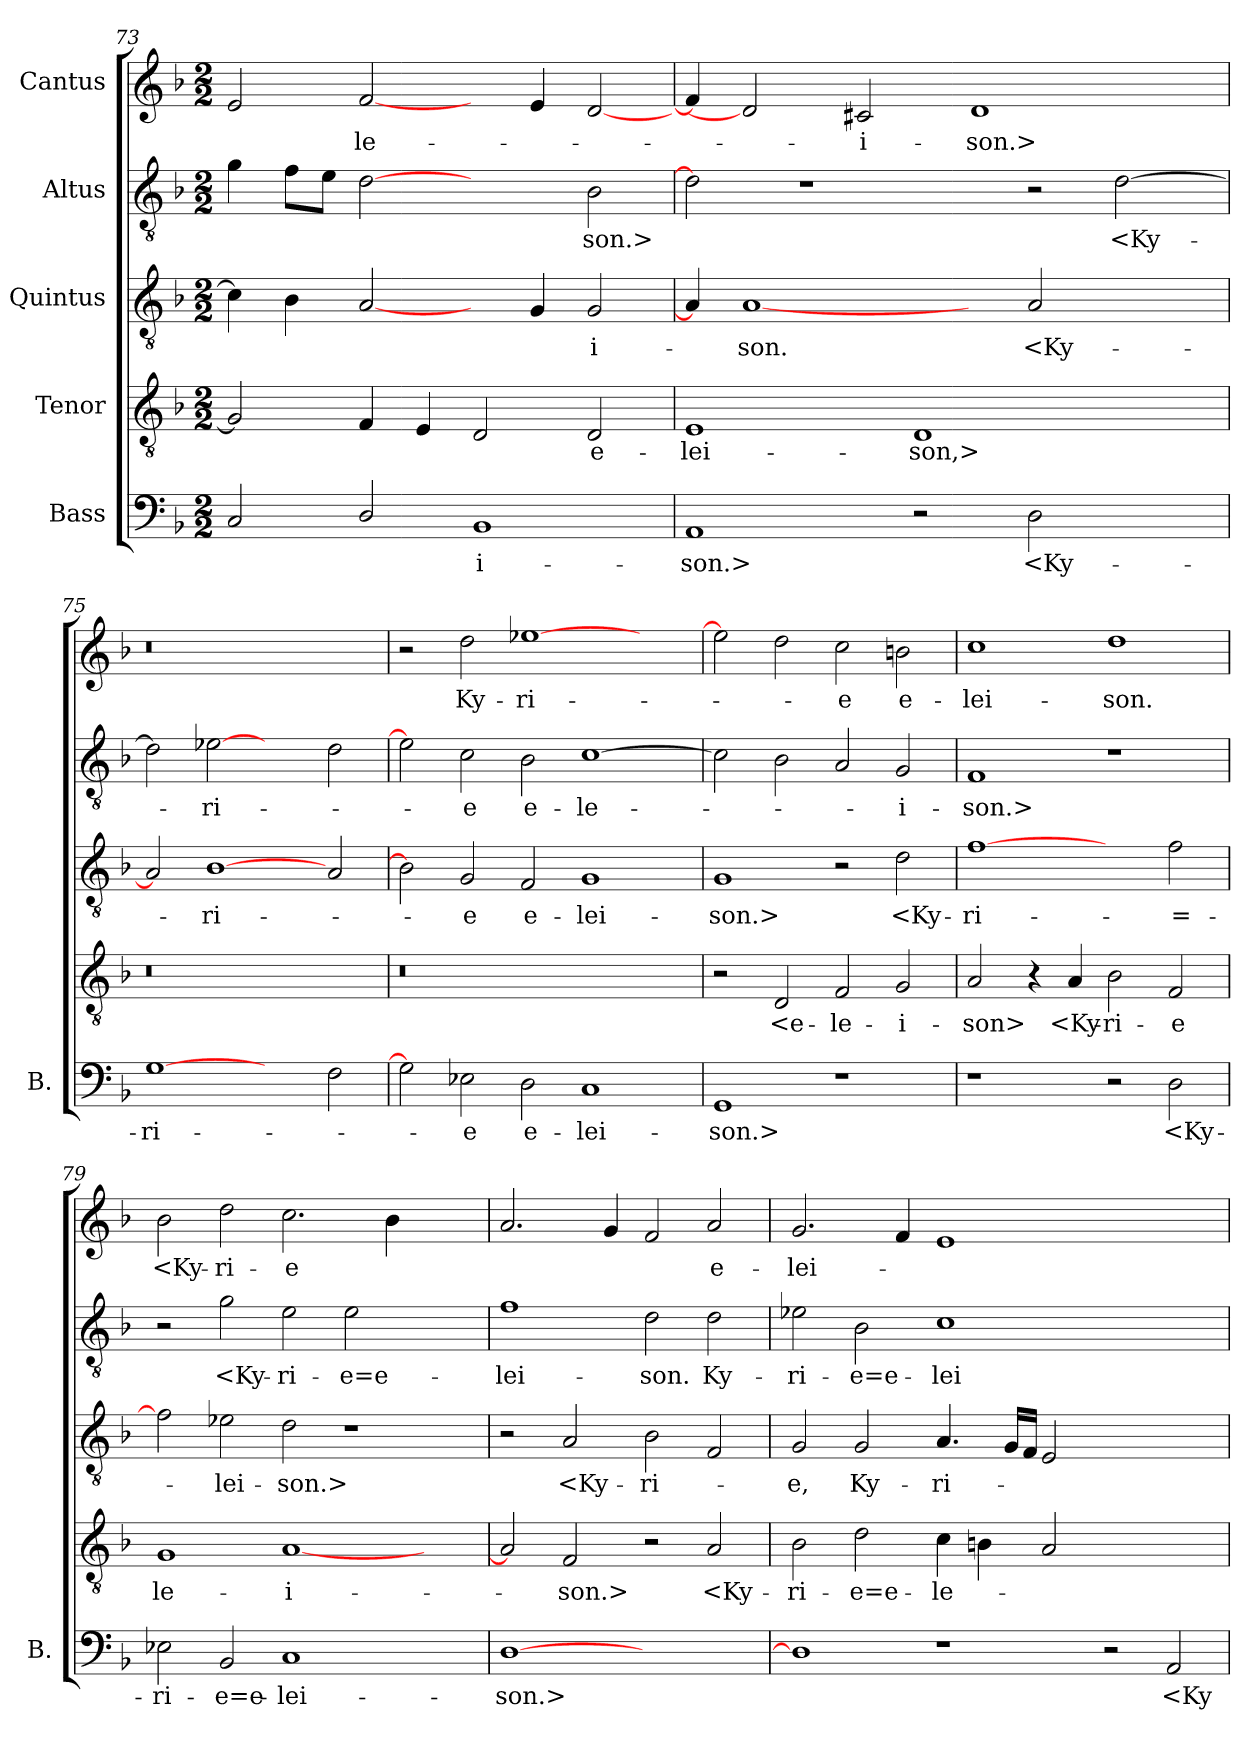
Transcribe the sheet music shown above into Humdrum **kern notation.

**kern	**text	**kern	**text	**kern	**text	**kern	**text	**kern	**text
*part5	*part5	*part4	*part4	*part3	*part3	*part2	*part2	*part1	*part1
*staff5	*staff5	*staff4	*staff4	*staff3	*staff3	*staff2	*staff2	*staff1	*staff1
*I"Bass	*	*I"Tenor	*	*I"Quintus	*	*I"Altus	*	*I"Cantus	*
*I'B.	*	*	*	*	*	*	*	*	*
*clefF4	*	*clefGv2	*	*clefGv2	*	*clefGv2	*	*clefG2	*
*	*	*ITrd7c12	*	*ITrd7c12	*	*ITrd7c12	*	*	*
*k[b-]	*	*k[b-]	*	*k[b-]	*	*k[b-]	*	*k[b-]	*
*F:	*	*F:	*	*F:	*	*F:	*	*F:	*
*M2/2	*	*M2/2	*	*M2/2	*	*M2/2	*	*M2/2	*
=73	=73	=73	=73	=73	=73	=73	=73	=73	=73
2C/	.	2GG/]	.	4C\]	.	4G\	.	2e/	.
.	.	.	.	4BB-\	.	8F\L	.	.	.
.	.	.	.	.	.	8E\J	.	.	.
2D/	.	4FF/	.	[2AA/	.	[2D\	.	[2f/	-le-
.	.	4EE/	.	.	.	.	.	.	.
1BB-/	-i-	2DD/	.	4ryy	.	2ryy	.	4ryy	.
.	.	.	.	4GG/	.	.	.	4e/	.
.	.	2DD/	e-	2GG/	-i-	2BB-\	-son.>	[2d/	.
=74	=74	=74	=74	=74	=74	=74	=74	=74	=74
1AA/	-son.>	1EE/	-lei-	4AA/]	.	2D\]	.	4f/]	.
.	.	.	.	[1AA/	-son.	.	.	2d/]	.
.	.	.	.	.	.	1r	.	.	.
.	.	.	.	.	.	.	.	2c#/	-i-
2r	.	1DD/	-son,>	.	.	.	.	.	.
.	.	.	.	4ryy	.	.	.	1d/	-son.>
2D\	<Ky-	.	.	2AA/	<Ky-	2r	.	.	.
2ryy	.	2ryy	.	2ryy	.	[2D\	<Ky-	.	.
.	.	.	.	.	.	.	.	4ryy	.
=75	=75	=75	=75	=75	=75	=75	=75	=75	=75
!	!	!LO:N:vis=0	!	!	!	!	!	!LO:N:vis=0	!
[1G\	-ri-	1r	.	2AA/]	.	2D\]	.	1r	.
.	.	.	.	[1BB-\	-ri-	[2E-X\	-ri-	.	.
2ryy	.	1ryy	.	.	.	2ryy	.	1ryy	.
2F\	.	.	.	2AA/	.	2D\	.	.	.
=76	=76	=76	=76	=76	=76	=76	=76	=76	=76
!	!	!LO:N:vis=0	!	!	!	!	!	!	!
2G\]	.	1r	.	2BB-\]	.	2E-\]	.	2r	.
2E-X\	-e	.	.	2GG/	-e	2C\	-e	2dd\	Ky-
2D\	e-	1ryy	.	2FF/	e-	2BB-\	e-	[1ee-\	-ri-
1C/	-lei-	.	.	1GG/	-lei-	[1C\	-le-	.	.
.	.	2ryy	.	.	.	.	.	2ryy	.
=77	=77	=77	=77	=77	=77	=77	=77	=77	=77
1GG/	-son.>	2r	.	1GG/	-son.>	2C\]	.	2ee-\]	.
.	.	2DD/	<e-	.	.	2BB-\	.	2dd\	.
1r	.	2FF/	-le-	2r	.	2AA/	.	2cc\	-e
.	.	2GG/	-i-	2D\	<Ky-	2GG/	-i-	2bn\	e-
=78	=78	=78	=78	=78	=78	=78	=78	=78	=78
1r	.	2AA/	-son>	[1F\	-ri-	1FF/	-son.>	1cc\	-lei-
.	.	4r	.	.	.	.	.	.	.
.	.	4AA/	<Ky-	.	.	.	.	.	.
2r	.	2BB-\	-ri-	2ryy	.	1r	.	1dd\	-son.
2D\	<Ky-	2FF/	-e	2F\	-=-	.	.	.	.
=79	=79	=79	=79	=79	=79	=79	=79	=79	=79
2E-\	-ri-	1GG/	le-	2F\]	.	2r	.	2b-\	<Ky-
2BB-/	-e=e-	.	.	2E-X\	lei-	2G\	<Ky-	2dd\	-ri-
1C/	-lei-	[1AA/	-i-	2D\	-son.>	2E\	-ri-	2.cc\	-e
.	.	.	.	1r	.	2E\	-e=e-	.	.
.	.	.	.	.	.	.	.	4b-\	.
2ryy	.	2ryy	.	.	.	2ryy	.	2ryy	.
=80	=80	=80	=80	=80	=80	=80	=80	=80	=80
[1D\	-son.>	2AA/]	.	2r	.	1F\	-lei-	2.a/	.
.	.	2FF/	-son.>	2AA/	<Ky-	.	.	.	.
.	.	.	.	.	.	.	.	4g/	.
1ryy	.	2r	.	2BB-\	-ri-	2D\	-son.	2f/	.
.	.	2AA/	<Ky-	2FF/	.	2D\	Ky-	2a/	e-
=81	=81	=81	=81	=81	=81	=81	=81	=81	=81
1D\]	.	2BB-\	-ri-	2GG/	-e,	2E-X\	-ri-	2.g/	-lei-
.	.	2D\	-e=e-	2GG/	Ky-	2BB-\	-e=e-	.	.
.	.	.	.	.	.	.	.	4f/	.
1r	.	4C\	-le-	4.AA/	-ri-	1C\	-lei-	1e/	.
.	.	4BB\	.	.	.	.	.	.	.
.	.	.	.	16GG/LL	.	.	.	.	.
.	.	.	.	16FF/JJ	.	.	.	.	.
.	.	2AA/	.	2EE/	.	.	.	.	.
2r	.	1ryy	.	1ryy	.	1ryy	.	1ryy	.
2AA/	<Ky-	.	.	.	.	.	.	.	.
=	=	=	=	=	=	=	=	=	=
*-	*-	*-	*-	*-	*-	*-	*-	*-	*-
